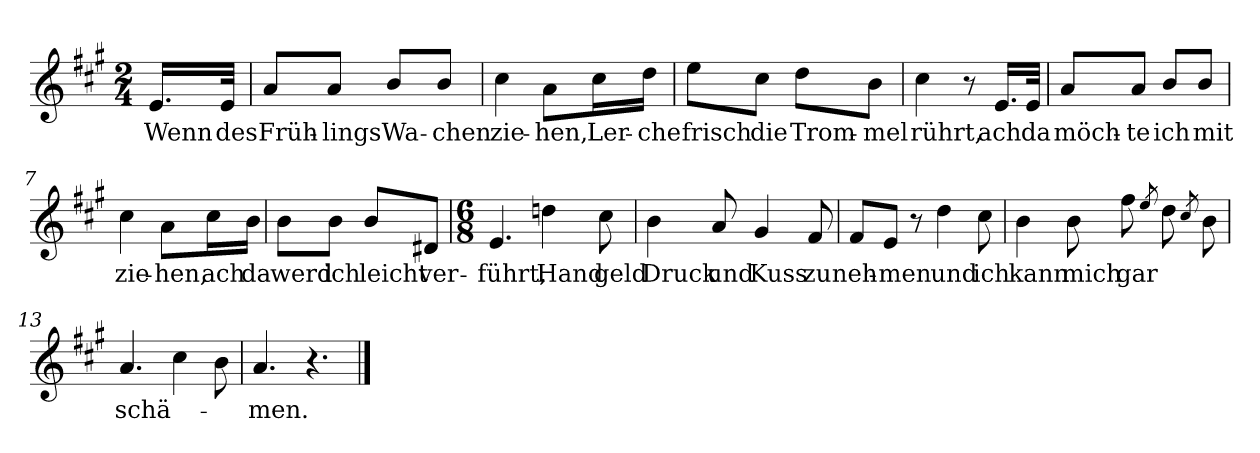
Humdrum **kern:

**kern	**text
*part1	*part1
*staff1	*staff1
*clefG2	*
*k[f#c#g#]	*
*M2/4	*
=1	=1
!	!LO:LY:b
16.e/LL	Wenn
!	!LO:LY:b
32e/JJk	des
=2	=2
!	!LO:LY:b
8a/L	Früh-
!	!LO:LY:b
8a/J	-lings
!	!LO:LY:b
8b/L	Wa-
!	!LO:LY:b
8b/J	-chen
=3	=3
!	!LO:LY:b
4cc#\	zie-
!	!LO:LY:b
8a\L	-hen,
!	!LO:LY:b
16cc#\L	Ler-
!	!LO:LY:b
16dd\JJ	-che
=4	=4
!	!LO:LY:b
8ee\L	frisch
!	!LO:LY:b
8cc#\J	die
!	!LO:LY:b
8dd\L	Trom-
!	!LO:LY:b
8b\J	-mel
=5	=5
!	!LO:LY:b
4cc#\	rührt,
8r	.
!	!LO:LY:b
16.e/LL	ach
!	!LO:LY:b
32e/JJk	da
=6	=6
!	!LO:LY:b
8a/L	möch-
!	!LO:LY:b
8a/J	-te
!	!LO:LY:b
8b/L	ich
!	!LO:LY:b
8b/J	mit
!!LO:LB:g=z
=7	=7
!	!LO:LY:b
4cc#\	zie-
!	!LO:LY:b
8a\L	-hen,
!	!LO:LY:b
16cc#\L	ach
!	!LO:LY:b
16b\JJ	da
=8	=8
!	!LO:LY:b
8b\L	werd
!	!LO:LY:b
8b\J	ich
!	!LO:LY:b
8b/L	leicht
!	!LO:LY:b
8d#X/J	ver-
=9	=9
*M6/8	*
!	!LO:LY:b
4.e/	-führt,
!	!LO:LY:b
4ddn\	Hand
!	!LO:LY:b
8cc#\	-geld
=10	=10
!	!LO:LY:b
4b\	Druck
!	!LO:LY:b
8a/	und
!	!LO:LY:b
4g#/	Kuss
!	!LO:LY:b
8f#/	zu
=11	=11
!	!LO:LY:b
8f#/L	neh-
!	!LO:LY:b
8e/J	-men
8r	.
!	!LO:LY:b
4dd\	und
!	!LO:LY:b
8cc#\	ich
!!LO:LB:g=z
=12	=12
!	!LO:LY:b
4b\	kann
!	!LO:LY:b
8b\	mich
!	!LO:LY:b
8ff#\	gar
8qee/	.
8dd\	.
8qcc#/	.
8b\	.
=13	=13
!	!LO:LY:b
4.a/	schä-
4cc#\	.
8b\	.
=14	=14
!	!LO:LY:b
4.a/	-men.
4.r	.
==	==
*-	*-
